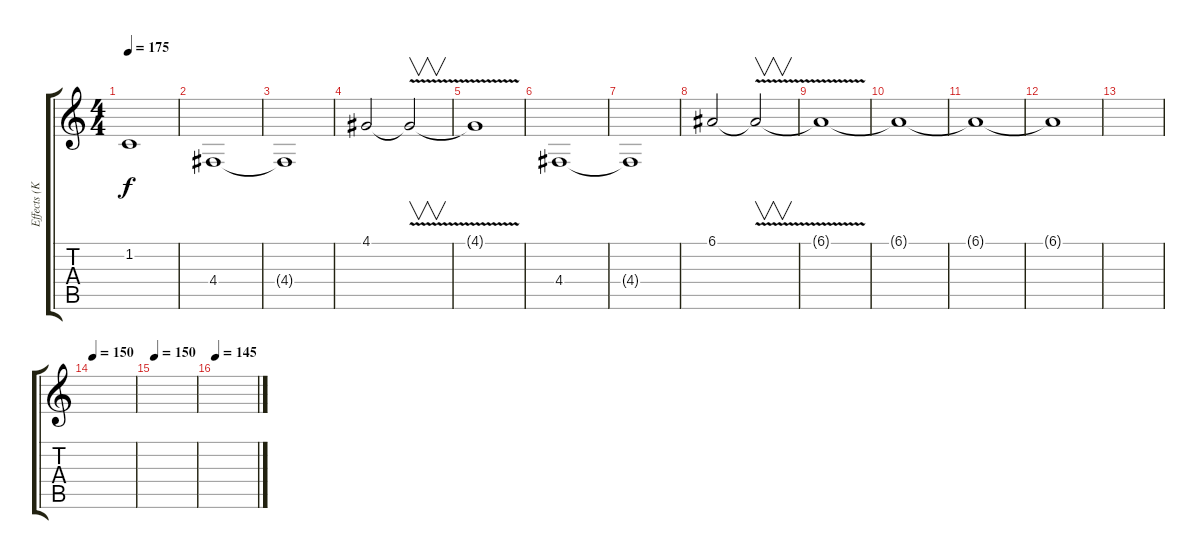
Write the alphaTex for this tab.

\track ("Effects (Korg M3)" "Effects (K") {instrument pad2warm}
\staff {score tabs}
\tuning (E4 B3 G3 D3 A2 E2) {hide}
\ts (4 4)
\tempo 175
\clef g2
\ks c
1.2{t}.1{dy f} |
4.4.1 |
4.4{t}.1 |
4.1.2 4.1{v t}.2{v} |
4.1{t}.1 |
4.4.1 |
4.4{t}.1 |
6.1.2 6.1{v t}.2{v} |
6.1{t}.1 |
6.1{t}.1 |
6.1{t}.1 |
6.1{t}.1 |
|
\tempo 150
|
\tempo 150
|
\tempo 80
\tempo 145
